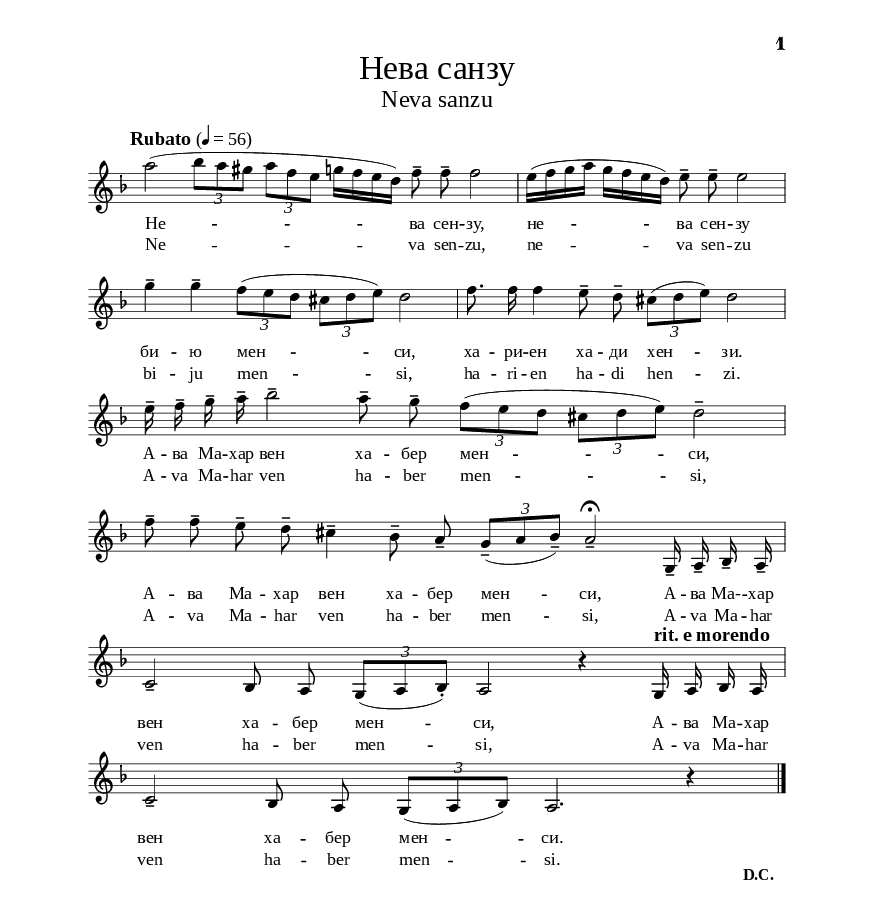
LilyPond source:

\version "2.24.3"

% include paper part and global functions
\include "include/globals.ily"

\bookpart {
  \label #'ref091
  \tocItem \markup "Нева сaнзу – Neva sanzu"
  \include "include/bookpart-paper.ily"
  \score {
    \include "include/score-layout.ily"

    \new Voice \absolute {
      \clef treble
      \key d \minor
      \tempoFunc "Rubato" 4 "56"
      \autoBeamOn

      \omit Score.TimeSignature
      \cadenzaOn % allows custom bar lines
      \autoBeamOff
      a''2 ( \tuplet 3/2 { bes''8 [a'' gis''8] } \tuplet 3/2 { a''8 [f'' e''8] } g''16 [f'' e'' d''] )  f''8--  f''-- f''2 \bar "|" e''16 ( [f'' g'' a''] g''[ f'' e'' d''] ) e''8-- e''-- e''2 \bar "|" \break

      \time 7/4 g''4-- g''-- \tuplet 3/2 { f''8 ([e'' d''8]  } \tuplet 3/2 {cis''8 [d'' e''8] })   d''2 \bar "|" f''8. f''16 f''4 e''8-- d''-- \tuplet 3/2 {cis''!8 [( d'' e''8 )] } d''2 \bar "|" \break

      e''16-- f''16-- g''16-- a''-- bes''2-- a''8-- g''8-- \tuplet 3/2 { f''8 ( [e''8 d''8] } \tuplet 3/2 { cis''!8 [d''8 e''8] ) } d''2-- \bar "|" \break

      f''8-- f''-- e''-- d''-- cis''!4-- bes'8-- a'8-- \tuplet 3/2 {g'8-- ( [a' bes'--])} a'2--  \fermata  g16-- a-- bes--  a-- \bar "|" \break

      c'2-- bes8 a8 \tuplet 3/2 {g [( a bes-. )] } a2 r4 \tempo "rit. e morendo" g16 a bes  a \bar "|" \break

      c'2-- bes8 a8  \tuplet 3/2 {g [(a bes )]}  a2.  r4 \bar "|."


    }



    \addlyrics {
      Не -- ва сен -- зу,
      не -- ва сен -- зу би -- ю мен -- си,
      ха -- ри -- ен ха -- ди хен -- зи.
      А -- ва Ма -- хар вен ха -- бер мен -- си,
      А -- ва Ма -- хар вен ха -- бер мен -- си,
      А -- ва "Ма-" -- хар вен ха -- бер мен -- си,
      А -- ва Ма -- хар вен ха -- бер мен -- си.

    }

  \addlyrics {
      Ne -- va sen -- zu,
      ne -- va sen -- zu bi -- ju men -- si,
      ha -- ri -- en ha -- di hen -- zi.
      A -- va Ma -- har ven ha -- ber men -- si,
      A -- va Ma -- har ven ha -- ber men -- si,
      A -- va Ma -- har ven ha -- ber men -- si,
      A -- va Ma -- har ven ha -- ber men -- si.

    }

    \header {
      title = \titleFunc "Нева санзу" "Neva sanzu"
    }

    \midi{}

  } % score

\markup \dc-one "D.C."
  % include foreign translation(s) of the song
  %\include "../../lyrics/de/000_empty_template_lyrics_de.ly"

} % bookpart
